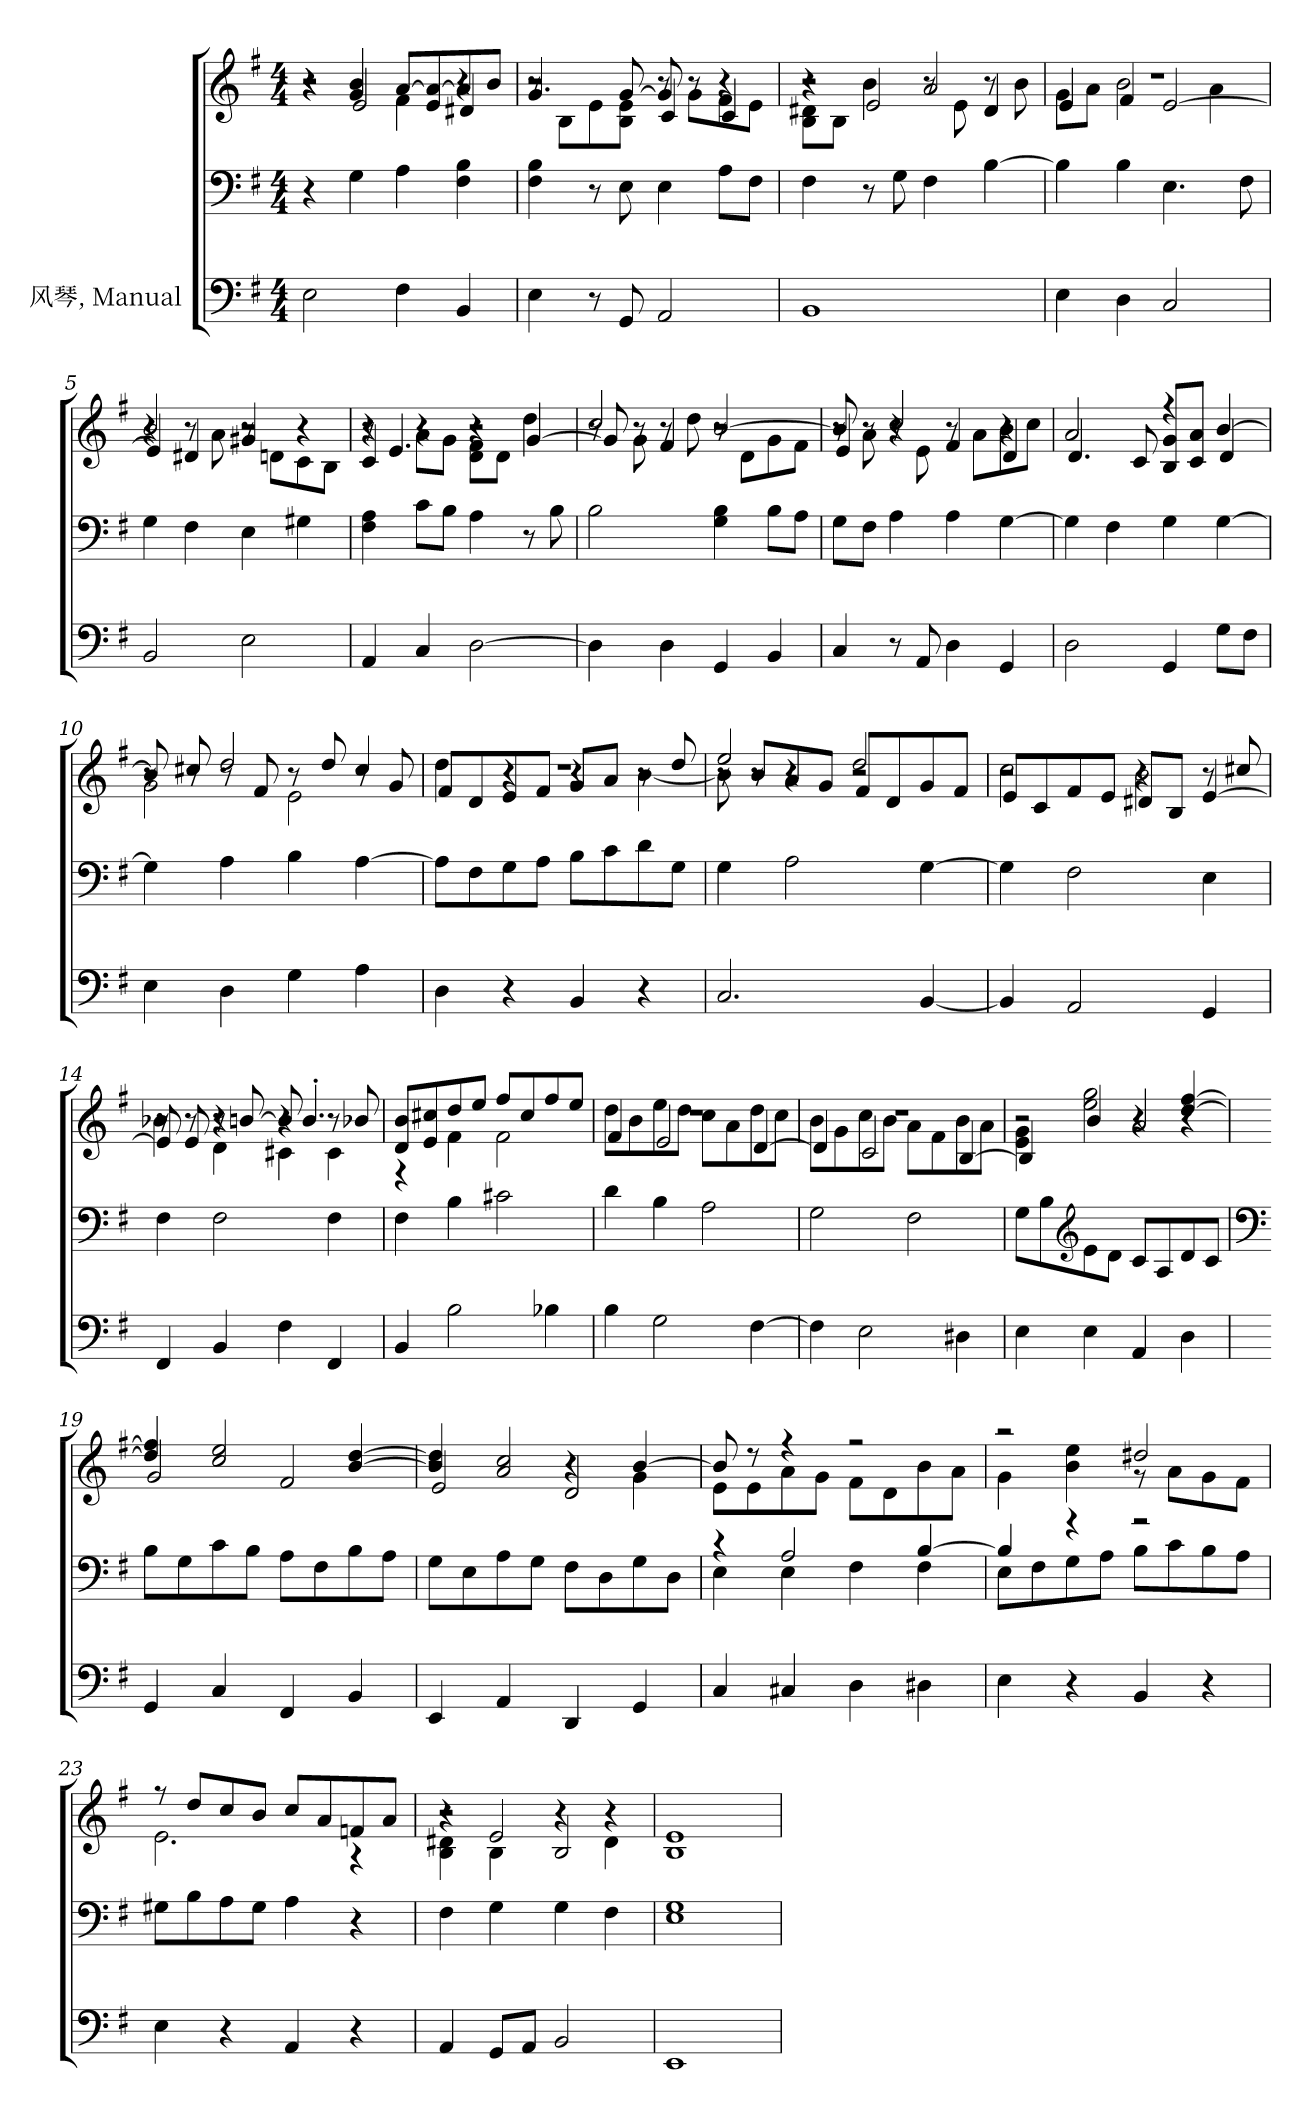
**kern	**kern	**kern
*part1	*part1	*part1
*staff3	*staff2	*staff1
*I"风琴, Manual	*	*
*clefF4	*clefF4	*clefG2
*k[f#]	*k[f#]	*k[f#]
*M4/4	*M4/4	*M4/4
*MM66	*MM66	*MM66
=1	=1	=1
*	*	*^
*	*	*	*^
2E\	4r	4r	2r	4r
.	4G\	4g/ 4b/	.	2e/
4F#\	4A\	[8a/L	4f#\	.
.	.	8e/ 8a/_	.	.
4BB/	4F#\ 4B\	8a/]	4r	4d#X/
.	.	8b/J	.	.
=2	=2	=2	=2	=2
4E\	4F#\ 4B\	4.g/	8r	2r
.	.	.	8B\L	.
8r	8r	.	8e\	.
8GG/	8E\	[8g/	8B\ 8e\J	.
2AA/	4E\	8g/]	8r	4c/
.	.	8r	8g\L	.
.	8A\L	4r	8f#\	4c/
.	8F#\J	.	8e\J	.
=3	=3	=3	=3	=3
1BB	4F#\	2r	8B\ 8d#X\L	4r
.	.	.	8B\J	.
.	8r	.	4b\	2e/
.	8G\	.	.	.
.	4F#\	2a/	8r	.
.	.	.	8e\	.
.	[4B\	.	8r	4d#/
.	.	.	8b\	.
=4	=4	=4	=4	=4
4E\	4B\]	1r	8g\L	4e/
.	.	.	8a\J	.
4D\	4B\	.	2b\	4f#/
2C/	4.E\	.	.	[2e/
.	.	.	4a\	.
.	8F#\	.	.	.
!!LO:LB:g=z	!!	!!
=5	=5	=5	=5	=5
2BB/	4G\	2b/	4r	4e/]
.	4F#\	.	8r	4d#X/
.	.	.	8a\	.
2E\	4E\	4g#X/	8r	2r
.	.	.	8dn\L	.
.	4G#X\	4r	8c\	.
.	.	.	8B\J	.
=6	=6	=6	=6	=6
4AA/	4F#\ 4A\	4c/	4r	8r
.	.	.	.	4.e/
4C/	8c\L	4r	8a\L	.
.	8B\J	.	8g\J	.
[2D\	4A\	2r	8d\ 8f#\L	4r
.	.	.	8d\J	.
.	8r	.	4dd\	[4g/
.	8B\	.	.	.
=7	=7	=7	=7	=7
4D\]	2B\	2cc/	8r	8g/]
.	.	.	8g\	8r
4D\	.	.	8r	4f#/
.	.	.	8dd\	.
4GG/	4G\ 4B\	[2b/	8r	2r
.	.	.	8d\L	.
4BB/	8B\L	.	8g\	.
.	8A\J	.	8f#\J	.
=8	=8	=8	=8	=8
4C/	8G\L	8b/]	8r	4e/
.	8F#\J	8r	8a\	.
8r	4A\	2cc/	8r	4r
8AA/	.	.	8e\	.
4D\	4A\	.	8r	4f#/
.	.	.	8a\L	.
4GG/	[4G\	4r	8b\	4d/
.	.	.	8cc\J	.
*	*	*	*v	*v
!!LO:LB:g=z
=9	=9	=9	=9
2D\	4G\]	2a/	4.d/
.	4F#\	.	.
.	.	.	8c/
4GG/	4G\	4r	8B/ 8g/L
.	.	.	8c/ 8a/J
8G\L	[4G\	[4b/	4d/
8F#\J	.	.	.
=10	=10	=10	=10
*	*	*	*^
4E\	4G\]	8b/]	2g\	8r
.	.	8r	.	8cc#X/
4D\	4A\	2dd/	.	8r
.	.	.	.	8f#/
4G\	4B\	.	2e\	8r
.	.	.	.	8dd/
4A\	[4A\	4cc#/	.	8r
.	.	.	.	8g/
=11	=11	=11	=11	=11
4D\	8A\L]	1r	4dd\	8f#/L
.	8F#\	.	.	8d/
4r	8G\	.	4r	8e/
.	8A\J	.	.	8f#/J
4BB/	8B\L	.	4r	8g/L
.	8c\	.	.	8a/J
4r	8d\	.	[4b\	8r
.	8G\J	.	.	8dd/
=12	=12	=12	=12	=12
2.C/	4G\	2ee/	8b\]	8r
.	.	.	8r	8b/L
.	2A\	.	4r	8a/
.	.	.	.	8g/J
.	.	2dd/	2r	8f#/L
.	.	.	.	8d/
[4BB/	[4G\	.	.	8g/
.	.	.	.	8f#/J
!!LO:LB:g=z	!!	!!
=13	=13	=13	=13	=13
4BB/]	4G\]	2r	2cc\	8e/L
.	.	.	.	8c/
2AA/	2F#\	.	.	8f#/
.	.	.	.	8e/J
.	.	4r	2b\	8d#X/L
.	.	.	.	8B/J
4GG/	4E\	[4e/	.	8r
.	.	.	.	8cc#X/
=14	=14	=14	=14	=14
4FF#/	4F#\	8e/]	4b-X\	8r
.	.	8r	.	8e/
4BB/	2F#\	8r	4d\	4r
.	.	[8bn/	.	.
4F#\	.	8b/]	4c#X\	4r
.	.	4.b'/	.	.
4FF#/	4F#\	.	4c#\	8r
.	.	.	.	8b-X/
*	*	*	*v	*v
=15	=15	=15	=15
4BB/	4F#\	8d/ 8b/L	4r
.	.	8e/ 8cc#X/	.
2B\	4B\	8dd/	4f#\
.	.	8ee/J	.
.	2c#X\	8ff#/L	2f#\
.	.	8cc#/	.
4B-X\	.	8ff#/	.
.	.	8ee/J	.
=16	=16	=16	=16
*	*	*	*^
4B\	4d\	1r	8dd\L	4f#/
.	.	.	8b\	.
2G\	4B\	.	8ee\	2e/
.	.	.	8dd\J	.
.	2A\	.	8cc\L	.
.	.	.	8a\	.
[4F#\	.	.	8dd\	[4d/
.	.	.	8cc\J	.
!!LO:PB:g=z	!!	!!
=17	=17	=17	=17	=17
4F#\]	2G\	1r	8b\L	4d/]
.	.	.	8g\	.
2E\	.	.	8cc\	2c/
.	.	.	8b\J	.
.	2F#\	.	8a\L	.
.	.	.	8f#\	.
4D#X\	.	.	8b\	[4B/
.	.	.	8a\J	.
=18	=18	=18	=18	=18
4E\	8G\L	2r	4e\ 4g\	4B/]
.	8B\	.	.	.
*	*clefG2	*	*	*
4E\	8e\	.	2ee\ 2gg\	4b/
.	8d\J	.	.	.
4AA/	8c/L	4r	.	2a/
.	8A/	.	.	.
4D\	8d/	[4dd/ [4ff#/	4r	.
.	8c/J	.	.	.
*	*	*v	*v	*v
=19	=19	=19
*	*clefF4	*
*	*	*^
4GG/	8B\L	4dd/] 4ff#/]	2g/
.	8G\	.	.
4C/	8c\	2cc/ 2ee/	.
.	8B\J	.	.
4FF#/	8A\L	.	2f#/
.	8F#\	.	.
4BB/	8B\	[4b/ [4dd/	.
.	8A\J	.	.
=20	=20	=20	=20
*	*	*	*^
4EE/	8G\L	4b/] 4dd/]	2r	2e/
.	8E\	.	.	.
4AA/	8A\	2a/ 2cc/	.	.
.	8G\J	.	.	.
4DD/	8F#\L	.	4r	2d/
.	8D\	.	.	.
4GG/	8G\	[4b/	4g\	.
.	8D\J	.	.	.
*	*	*	*v	*v
!!LO:LB:g=z
=21	=21	=21	=21
*	*^	*	*
4C/	4r	4E\	8b/]	8e\L
.	.	.	8r	8e\
4C#X/	2A/	4E\	4r	8a\
.	.	.	.	8g\J
4D\	.	4F#\	2r	8f#\L
.	.	.	.	8d\
4D#X\	[4B/	4F#\	.	8b\
.	.	.	.	8a\J
=22	=22	=22	=22	=22
4E\	4B/]	8E\L	2r	4g\
.	.	8F#\	.	.
4r	4r	8G\	.	4b\ 4ee\
.	.	8A\J	.	.
4BB/	2r	8B\L	2dd#X/	8r
.	.	8c\	.	8a\L
4r	.	8B\	.	8g\
.	.	8A\J	.	8f#\J
*	*v	*v	*	*
=23	=23	=23	=23
4E\	8G#X\L	8r	2.e\
.	8B\	8dd/L	.
4r	8A\	8cc/	.
.	8G#\J	8b/J	.
4AA/	4A\	8cc/L	.
.	.	8a/	.
4r	4r	8fn/	4r
.	.	8a/J	.
=24	=24	=24	=24
*	*	*	*^
4AA/	4F#\	4r	4B\ 4d#X\	2r
8GG/L	4G\	2e/	4B\	.
8AA/J	.	.	.	.
2BB/	4G\	.	4r	2B/
.	4F#\	4r	4d#\	.
*	*	*v	*v	*v
=25	=25	=25
1EE	1E 1G	1B 1e
=	=	=
*-	*-	*-
